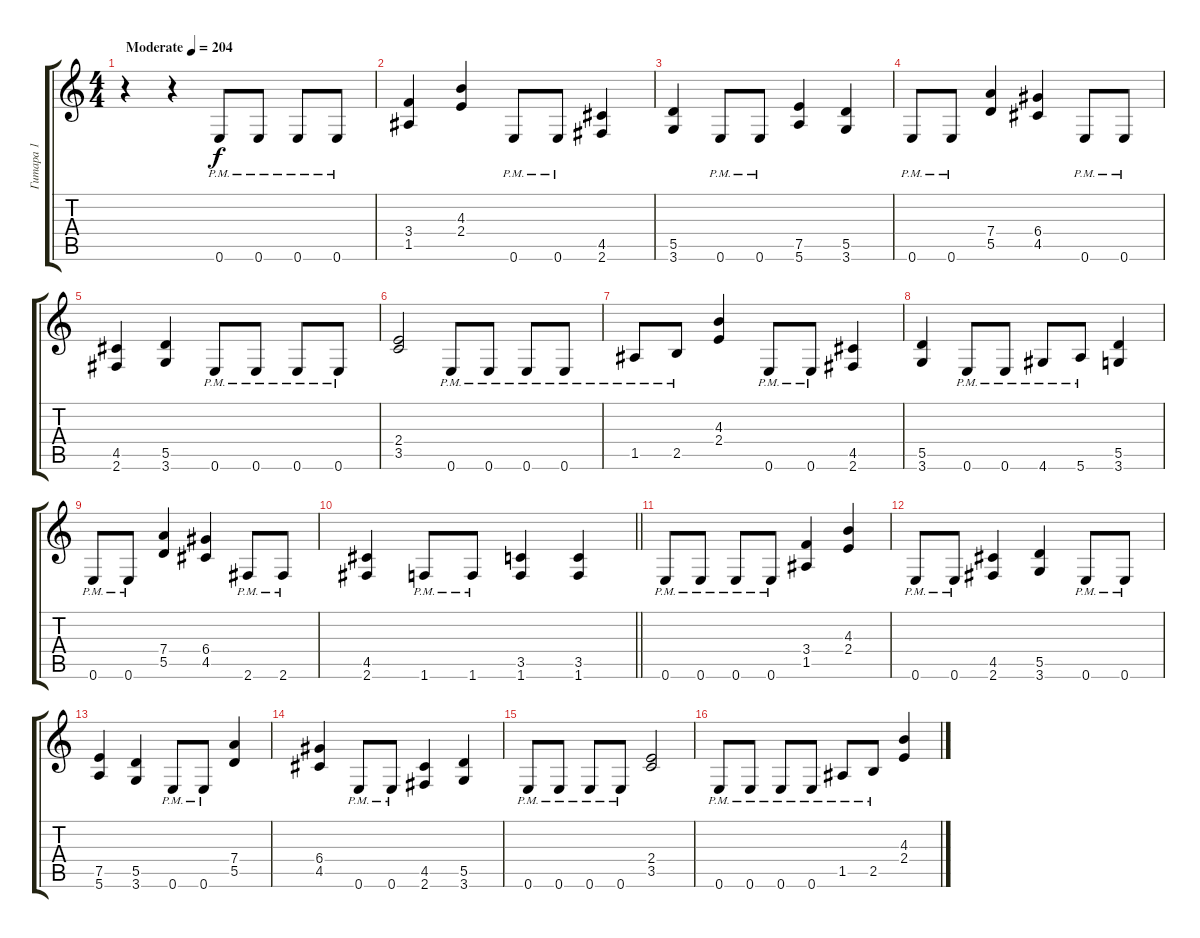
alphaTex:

\track ("Гитара 1" "Гитара 1") {instrument distortionguitar}
\staff {score tabs}
\tuning (E4 B3 G3 D3 A2 E2) {hide}
\ts (4 4)
\tempo (204 "Moderate")
\clef g2
\ks c
r.4{dy f instrument distortionguitar} r.4 0.6{pm}.8 0.6{pm}.8 0.6{pm}.8 0.6{pm}.8 |
(3.4 1.5).4 (4.3 2.4).4 0.6{pm}.8 0.6{pm}.8 (4.5 2.6).4 |
(5.5 3.6).4 0.6{pm}.8 0.6{pm}.8 (7.5 5.6).4 (5.5 3.6).4 |
0.6{pm}.8 0.6{pm}.8 (7.4 5.5).4 (6.4 4.5).4 0.6{pm}.8 0.6{pm}.8 |
(4.5 2.6).4 (5.5 3.6).4 0.6{pm}.8 0.6{pm}.8 0.6{pm}.8 0.6{pm}.8 |
(2.4 3.5).2 0.6{pm}.8 0.6{pm}.8 0.6{pm}.8 0.6{pm}.8 |
1.5{pm}.8 2.5{pm}.8 (4.3 2.4).4 0.6{pm}.8 0.6{pm}.8 (4.5 2.6).4 |
(5.5 3.6).4 0.6{pm}.8 0.6{pm}.8 4.6{pm}.8 5.6{pm}.8 (5.5 3.6).4 |
0.6{pm}.8 0.6{pm}.8 (7.4 5.5).4 (6.4 4.5).4 2.6{pm}.8 2.6{pm}.8 |
\barLineRight lightlight
(4.5 2.6).4 1.6{pm}.8 1.6{pm}.8 (3.5 1.6).4 (3.5 1.6).4 |
0.6{pm}.8 0.6{pm}.8 0.6{pm}.8 0.6{pm}.8 (3.4 1.5).4 (4.3 2.4).4 |
0.6{pm}.8 0.6{pm}.8 (4.5 2.6).4 (5.5 3.6).4 0.6{pm}.8 0.6{pm}.8 |
(7.5 5.6).4 (5.5 3.6).4 0.6{pm}.8 0.6{pm}.8 (7.4 5.5).4 |
(6.4 4.5).4 0.6{pm}.8 0.6{pm}.8 (4.5 2.6).4 (5.5 3.6).4 |
0.6{pm}.8 0.6{pm}.8 0.6{pm}.8 0.6{pm}.8 (2.4 3.5).2 |
0.6{pm}.8 0.6{pm}.8 0.6{pm}.8 0.6{pm}.8 1.5{pm}.8 2.5{pm}.8 (4.3 2.4).4
